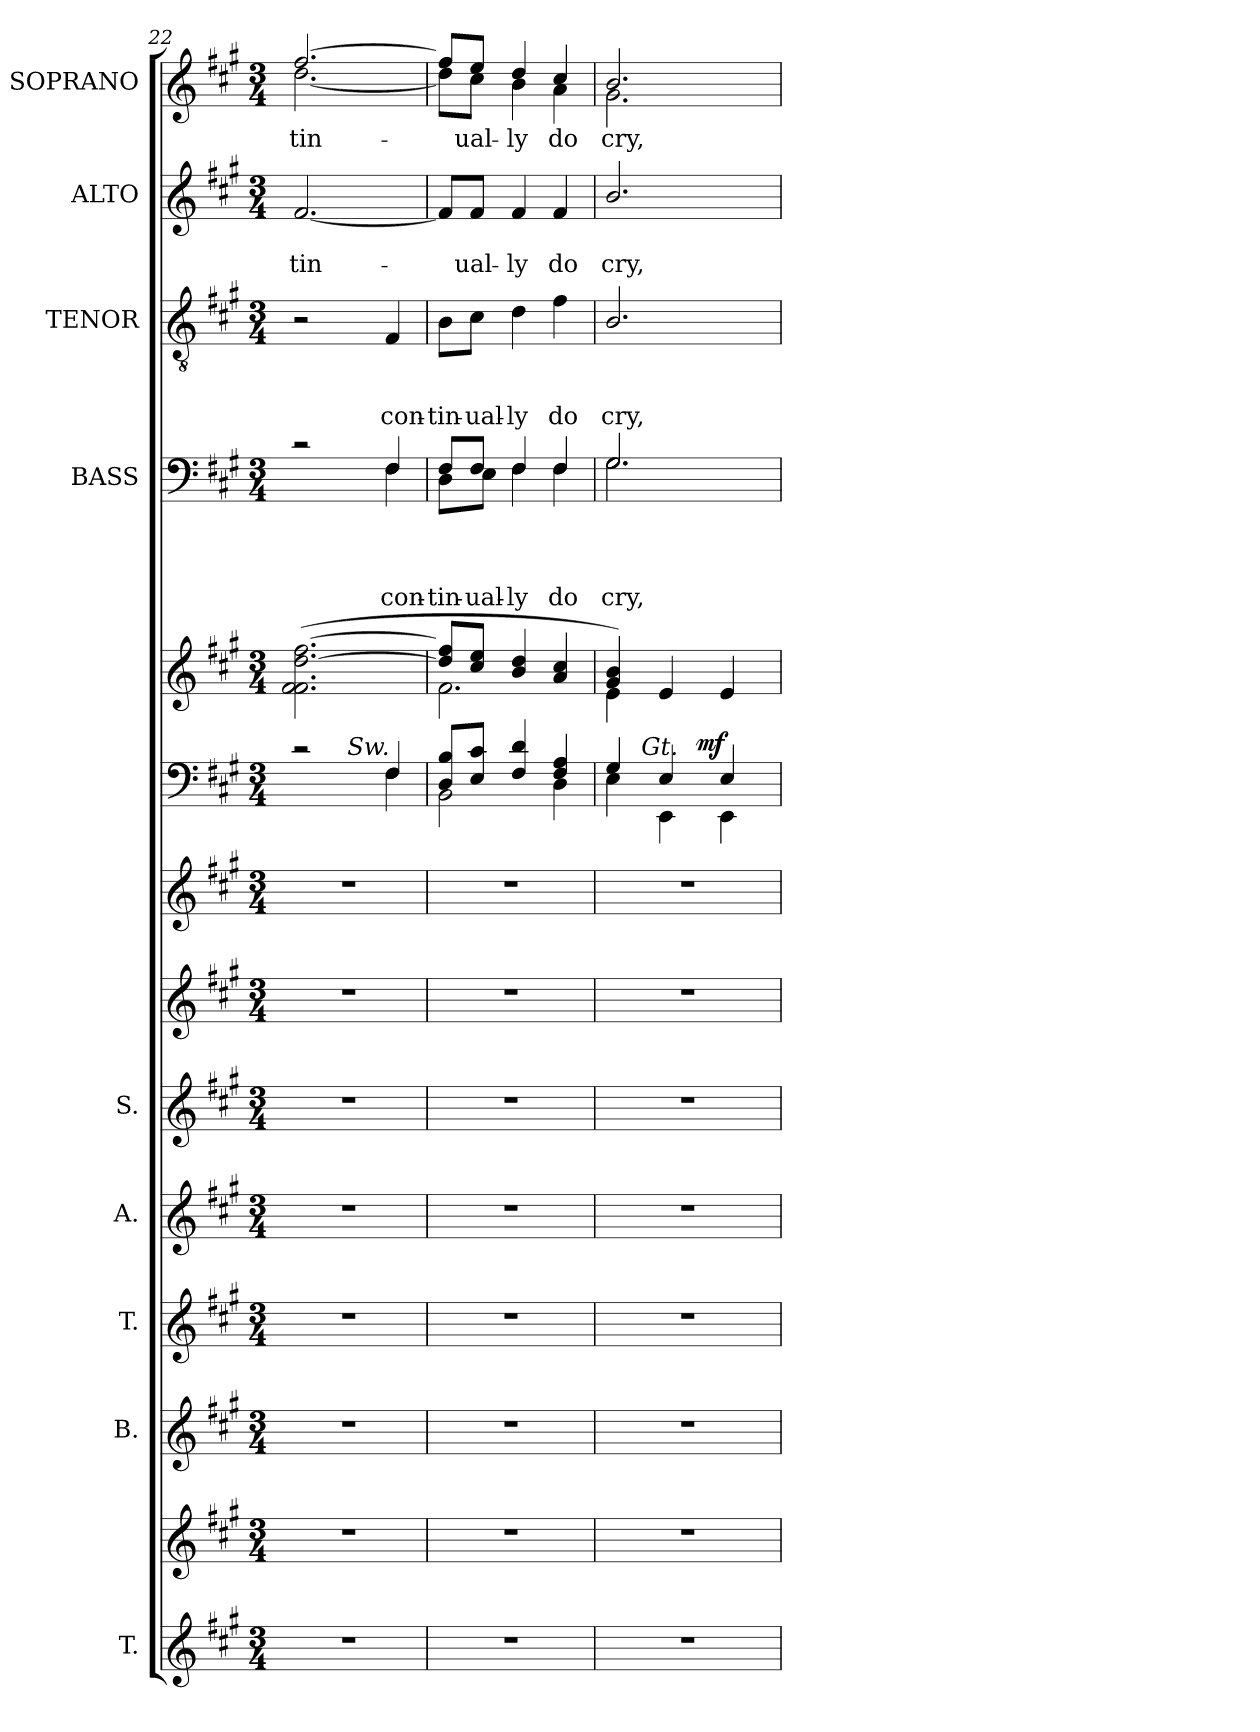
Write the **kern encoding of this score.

**kern	**kern	**kern	**kern	**kern	**kern	**kern	**kern	**kern	**dynam	**kern	**kern	**text	**text	**text	**text	**kern	**text	**text	**text	**kern	**text	**text	**kern	**text
*part13	*part13	*part12	*part11	*part10	*part9	*part8	*part7	*part6	*part6	*part5	*part4	*part4	*part4	*part4	*part4	*part3	*part3	*part3	*part3	*part2	*part2	*part2	*part1	*part1
*staff14	*staff13	*staff12	*staff11	*staff10	*staff9	*staff8	*staff7	*staff6	*staff6	*staff5	*staff4	*staff4	*staff4	*staff4	*staff4	*staff3	*staff3	*staff3	*staff3	*staff2	*staff2	*staff2	*staff1	*staff1
*I"T.	*	*I"B.	*I"T.	*I"A.	*I"S.	*	*	*	*	*	*I"BASS	*	*	*	*	*I"TENOR	*	*	*	*I"ALTO	*	*	*I"SOPRANO	*
*	*	*	*	*	*	*	*	*	*	*	*I'B.	*	*	*	*	*I'T.	*	*	*	*I'A.	*	*	*I'S.	*
*clefG2	*clefG2	*clefG2	*clefG2	*clefG2	*clefG2	*clefG2	*clefG2	*clefF4	*	*clefG2	*clefF4	*	*	*	*	*clefGv2	*	*	*	*clefG2	*	*	*clefG2	*
*k[f#c#g#]	*k[f#c#g#]	*k[f#c#g#]	*k[f#c#g#]	*k[f#c#g#]	*k[f#c#g#]	*k[f#c#g#]	*k[f#c#g#]	*k[f#c#g#]	*	*k[f#c#g#]	*k[f#c#g#]	*	*	*	*	*k[f#c#g#]	*	*	*	*k[f#c#g#]	*	*	*k[f#c#g#]	*
*A:	*A:	*A:	*A:	*A:	*A:	*A:	*A:	*A:	*	*A:	*A:	*	*	*	*	*A:	*	*	*	*A:	*	*	*A:	*
*M3/4	*M3/4	*M3/4	*M3/4	*M3/4	*M3/4	*M3/4	*M3/4	*M3/4	*	*M3/4	*M3/4	*	*	*	*	*M3/4	*	*	*	*M3/4	*	*	*M3/4	*
=22	=22	=22	=22	=22	=22	=22	=22	=22	=22	=22	=22	=22	=22	=22	=22	=22	=22	=22	=22	=22	=22	=22	=22	=22
*	*	*	*	*	*	*	*	*^	*	*	*^	*	*	*	*	*	*	*	*	*	*	*	*	*
!	!	!	!	!	!	!	!	!	!	!	!	!	!	!	!	!	!	!	!	!	!	!	!	!LO:LY:b	!	!LO:LY:b
*	*	*	*	*	*	*	*	*	*^	*	*	*	*	*	*	*	*	*	*	*	*	*	*	*	*^	*
2.r	2.r	2.r	2.r	2.r	2.r	2.r	2.r	2rc	2ryy	4ryy	.	(>2.f#\ 2.f#\ [>2.dd\ [>2.ff#\	2rc	2ryy	.	.	.	.	2r	.	.	.	[<2.f#/	.	-tin-	[>2.ff#/	[<2.dd\	-tin-
.	.	.	.	.	.	.	.	.	.	32ryy	.	.	.	.	.	.	.	.	.	.	.	.	.	.	.	.	.	.
!	!	!	!	!	!	!	!	!	!	!LO:TX:a:i:t=Sw.	!	!	!	!	!	!	!	!	!	!	!	!	!	!	!	!	!	!
.	.	.	.	.	.	.	.	.	.	4...ryy	.	.	.	.	.	.	.	.	.	.	.	.	.	.	.	.	.	.
!	!	!	!	!	!	!	!	!	!	!	!	!	!	!	!	!	!	!LO:LY:b	!	!	!	!LO:LY:b	!	!	!	!	!	!
.	.	.	.	.	.	.	.	4F#/	4F#\	.	.	.	4F#/	4F#\	.	.	.	con-	4F#/	.	.	con-	.	.	.	.	.	.
=23	=23	=23	=23	=23	=23	=23	=23	=23	=23	=23	=23	=23	=23	=23	=23	=23	=23	=23	=23	=23	=23	=23	=23	=23	=23	=23	=23	=23
*	*	*	*	*	*	*	*	*	*	*	*	*^	*	*	*	*	*	*	*	*	*	*	*	*	*	*	*	*
!	!	!	!	!	!	!	!	!	!	!	!	!	!	!	!	!	!	!	!LO:LY:b	!	!	!	!LO:LY:b	!	!	!	!	!	!
*	*	*	*	*	*	*	*	*	*v	*v	*	*	*	*	*	*	*	*	*	*	*	*	*	*	*	*	*	*	*
2.r	2.r	2.r	2.r	2.r	2.r	2.r	2.r	8D/ 8B/L	2BB\	.	8dd/] 8ff#/]L	2.f#\	8F#/L	8D\L	.	.	.	-tin-	8B\L	.	.	-tin-	8f#/L]	.	.	8ff#/L]	8dd\L]	.
!	!	!	!	!	!	!	!	!	!	!	!	!	!	!	!	!	!	!LO:LY:b	!	!	!	!LO:LY:b	!	!	!LO:LY:b	!	!	!LO:LY:b
.	.	.	.	.	.	.	.	8E/ 8c#/J	.	.	8cc#/ 8ee/J	.	8F#/J	8E\J	.	.	.	-ual-	8c#\J	.	.	-ual-	8f#/J	.	-ual-	8ee/J	8cc#\J	-ual-
!	!	!	!	!	!	!	!	!	!	!	!	!	!	!	!	!	!	!LO:LY:b	!	!	!	!LO:LY:b	!	!	!LO:LY:b	!	!	!LO:LY:b
.	.	.	.	.	.	.	.	4F#/ 4d/	.	.	4b/ 4dd/	.	4F#/	4F#\	.	.	.	-ly	4d\	.	.	-ly	4f#/	.	-ly	4dd/	4b\	-ly
!	!	!	!	!	!	!	!	!	!	!	!	!	!	!	!	!	!	!LO:LY:b	!	!	!	!LO:LY:b	!	!	!LO:LY:b	!	!	!LO:LY:b
.	.	.	.	.	.	.	.	4F#/ 4A/	4D\	.	4a/ 4cc#/	.	4F#/	4F#\	.	.	.	do	4f#\	.	.	do	4f#/	.	do	4cc#/	4a\	do
=24	=24	=24	=24	=24	=24	=24	=24	=24	=24	=24	=24	=24	=24	=24	=24	=24	=24	=24	=24	=24	=24	=24	=24	=24	=24	=24	=24	=24
!	!	!	!	!	!	!	!	!	!	!	!	!	!	!	!	!	!	!LO:LY:b	!	!	!	!LO:LY:b	!	!	!LO:LY:b	!	!	!LO:LY:b
*	*	*	*	*	*	*	*	*^	*^	*	*	*	*	*	*	*	*	*	*	*	*	*	*	*	*	*	*	*
2.r	2.r	2.r	2.r	2.r	2.r	2.r	2.r	4G#/	4E\	4ryy	8.ryy	.	4g#/ 4b/)	4e\	2.G#/	2.G#\	.	.	.	cry,	2.B/	.	.	cry,	2.b/	.	cry,	2.b/	2.g#\	cry,
!	!	!	!	!	!	!	!	!	!	!	!LO:TX:a:i:t=Gt.	!	!	!	!	!	!	!	!	!	!	!	!	!	!	!	!	!	!	!
.	.	.	.	.	.	.	.	.	.	.	2ryy	.	.	.	.	.	.	.	.	.	.	.	.	.	.	.	.	.	.	.
.	.	.	.	.	.	.	.	4E/	4EE\	8ryy	.	.	4e/	2ryy	.	.	.	.	.	.	.	.	.	.	.	.	.	.	.	.
.	.	.	.	.	.	.	.	.	.	32ryy	.	.	.	.	.	.	.	.	.	.	.	.	.	.	.	.	.	.	.	.
!	!	!	!	!	!	!	!	!	!	!	!	!LO:DY:a	!	!	!	!	!	!	!	!	!	!	!	!	!	!	!	!	!	!
.	.	.	.	.	.	.	.	.	.	4ryy	.	mf	.	.	.	.	.	.	.	.	.	.	.	.	.	.	.	.	.	.
.	.	.	.	.	.	.	.	4E/	4EE\	.	.	.	4e/	.	.	.	.	.	.	.	.	.	.	.	.	.	.	.	.	.
.	.	.	.	.	.	.	.	.	.	16.ryy	.	.	.	.	.	.	.	.	.	.	.	.	.	.	.	.	.	.	.	.
.	.	.	.	.	.	.	.	.	.	.	16ryy	.	.	.	.	.	.	.	.	.	.	.	.	.	.	.	.	.	.	.
*	*	*	*	*	*	*	*	*v	*v	*v	*v	*	*	*	*v	*v	*	*	*	*	*	*	*	*	*	*	*	*v	*v	*
*	*	*	*	*	*	*	*	*	*	*v	*v	*	*	*	*	*	*	*	*	*	*	*	*	*	*
=	=	=	=	=	=	=	=	=	=	=	=	=	=	=	=	=	=	=	=	=	=	=	=	=
*-	*-	*-	*-	*-	*-	*-	*-	*-	*-	*-	*-	*-	*-	*-	*-	*-	*-	*-	*-	*-	*-	*-	*-	*-
